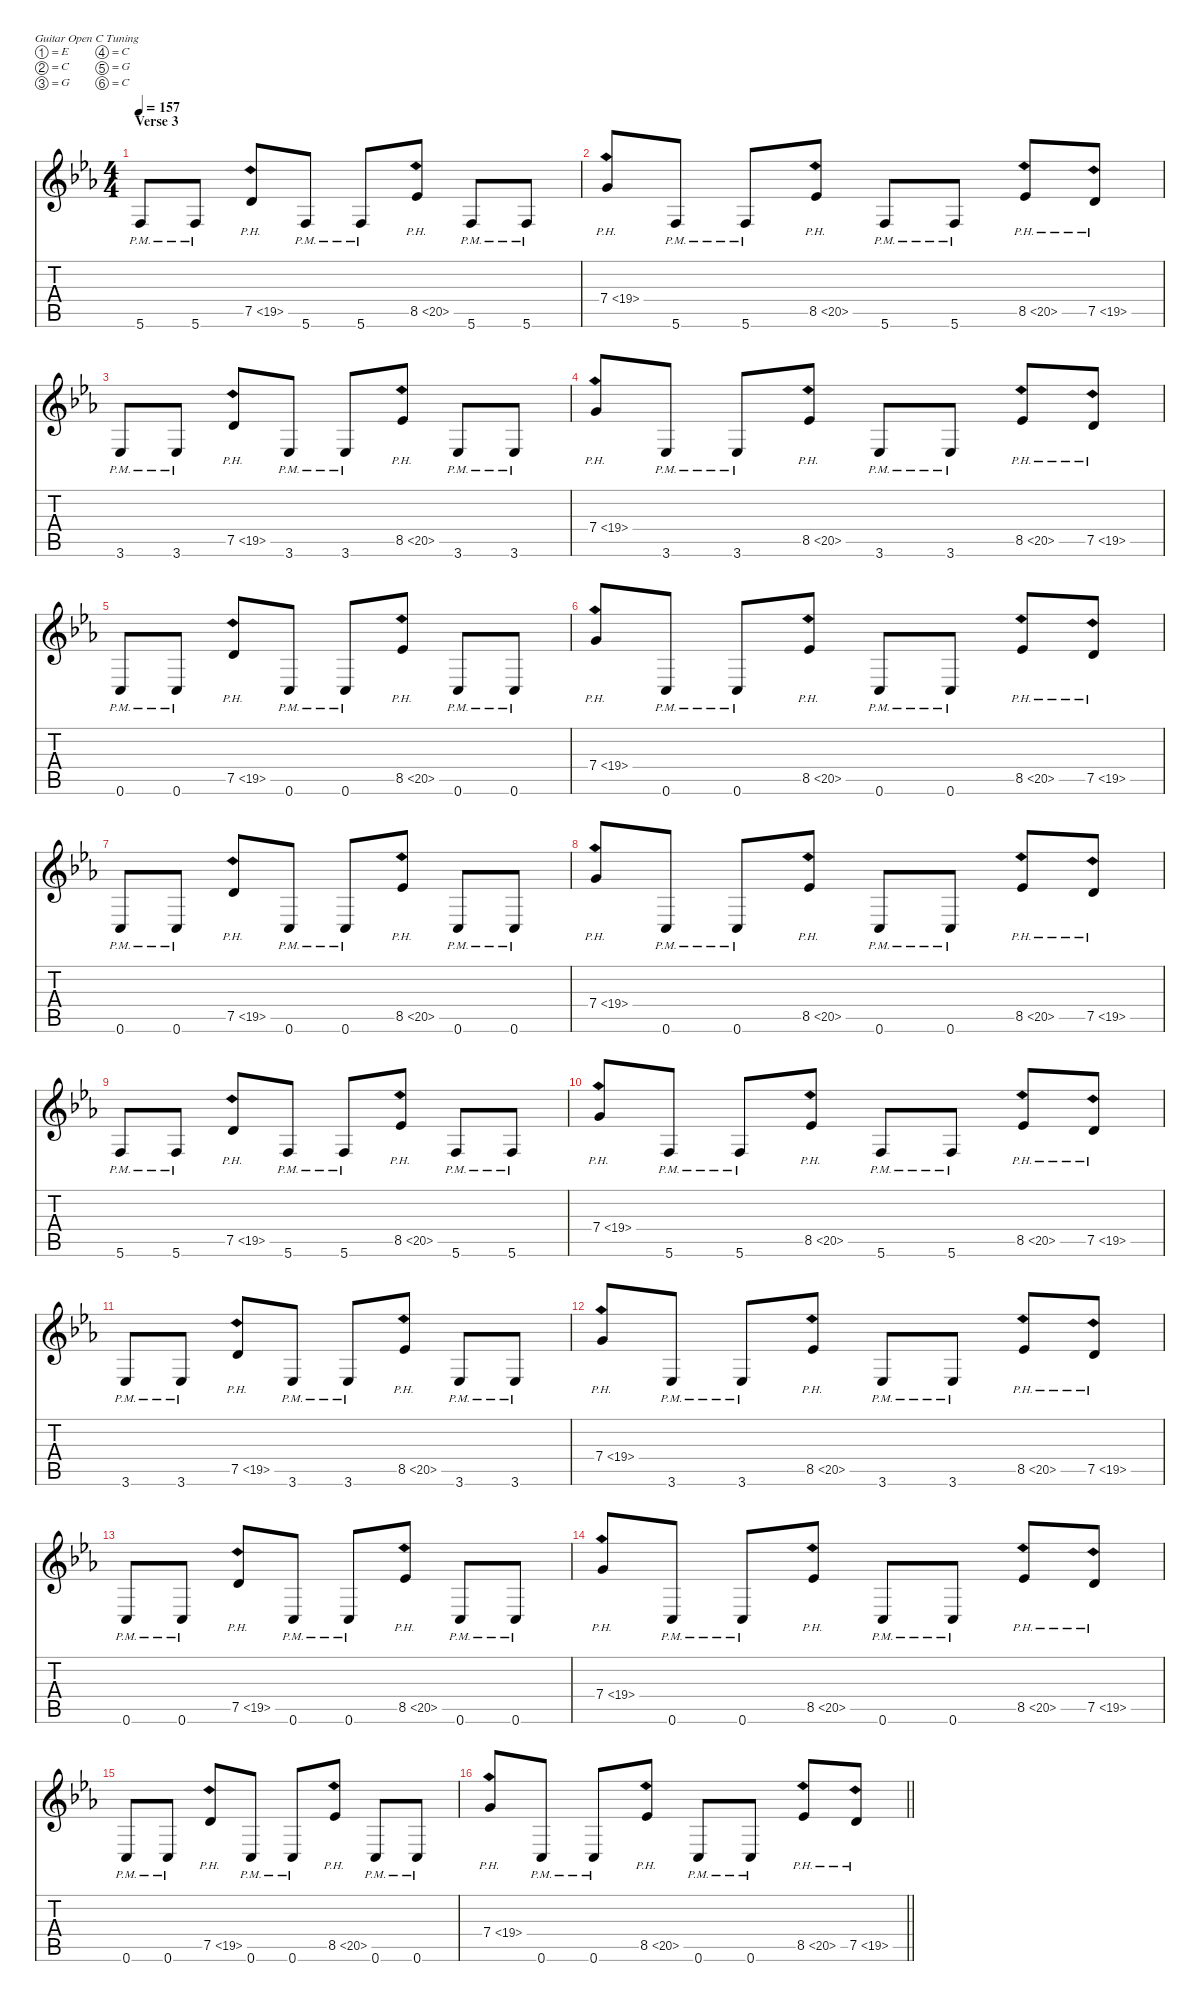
\defaultSystemsLayout 4
\hideDynamics
\bracketExtendMode nobrackets
\singleTrackTrackNamePolicy hidden
\multiTrackTrackNamePolicy hidden
\firstSystemTrackNameMode fullname
\firstSystemTrackNameOrientation horizontal
\otherSystemsTrackNameOrientation horizontal
\track ("Guitar Two" "dist.guit.") {instrument distortionguitar}
\staff {score tabs}
\tuning (E4 C4 G3 C3 G2 C2)
\ts (4 4)
\section ("" "Verse 3")
\tempo 157
\clef g2
\ks cminor
5.6{pm acc forcenatural}.8{dy f beam Up} 5.6{pm acc forcenatural}.8{beam Up} 7.5{ph 12 acc forcenatural}.8{beam Up} 5.6{pm acc forcenatural}.8{beam Up} 5.6{pm acc forcenatural}.8{beam Up} 8.5{ph 12 acc b}.8{beam Up} 5.6{pm acc forcenatural}.8{beam Up} 5.6{pm acc forcenatural}.8{beam Up} |
7.4{ph 12 acc forcenatural}.8{beam Up} 5.6{pm acc forcenatural}.8{beam Up} 5.6{pm acc forcenatural}.8{beam Up} 8.5{ph 12 acc b}.8{beam Up} 5.6{pm acc forcenatural}.8{beam Up} 5.6{pm acc forcenatural}.8{beam Up} 8.5{ph 12 acc b}.8{beam Up} 7.5{ph 12 acc forcenatural}.8{beam Up} |
3.6{pm acc b}.8{beam Up} 3.6{pm acc b}.8{beam Up} 7.5{ph 12 acc forcenatural}.8{beam Up} 3.6{pm acc b}.8{beam Up} 3.6{pm acc b}.8{beam Up} 8.5{ph 12 acc b}.8{beam Up} 3.6{pm acc b}.8{beam Up} 3.6{pm acc b}.8{beam Up} |
7.4{ph 12 acc forcenatural}.8{beam Up} 3.6{pm acc b}.8{beam Up} 3.6{pm acc b}.8{beam Up} 8.5{ph 12 acc b}.8{beam Up} 3.6{pm acc b}.8{beam Up} 3.6{pm acc b}.8{beam Up} 8.5{ph 12 acc b}.8{beam Up} 7.5{ph 12 acc forcenatural}.8{beam Up} |
0.6{pm acc forcenatural}.8{beam Up} 0.6{pm acc forcenatural}.8{beam Up} 7.5{ph 12 acc forcenatural}.8{beam Up} 0.6{pm acc forcenatural}.8{beam Up} 0.6{pm acc forcenatural}.8{beam Up} 8.5{ph 12 acc b}.8{beam Up} 0.6{pm acc forcenatural}.8{beam Up} 0.6{pm acc forcenatural}.8{beam Up} |
7.4{ph 12 acc forcenatural}.8{beam Up} 0.6{pm acc forcenatural}.8{beam Up} 0.6{pm acc forcenatural}.8{beam Up} 8.5{ph 12 acc b}.8{beam Up} 0.6{pm acc forcenatural}.8{beam Up} 0.6{pm acc forcenatural}.8{beam Up} 8.5{ph 12 acc b}.8{beam Up} 7.5{ph 12 acc forcenatural}.8{beam Up} |
0.6{pm acc forcenatural}.8{beam Up} 0.6{pm acc forcenatural}.8{beam Up} 7.5{ph 12 acc forcenatural}.8{beam Up} 0.6{pm acc forcenatural}.8{beam Up} 0.6{pm acc forcenatural}.8{beam Up} 8.5{ph 12 acc b}.8{beam Up} 0.6{pm acc forcenatural}.8{beam Up} 0.6{pm acc forcenatural}.8{beam Up} |
7.4{ph 12 acc forcenatural}.8{beam Up} 0.6{pm acc forcenatural}.8{beam Up} 0.6{pm acc forcenatural}.8{beam Up} 8.5{ph 12 acc b}.8{beam Up} 0.6{pm acc forcenatural}.8{beam Up} 0.6{pm acc forcenatural}.8{beam Up} 8.5{ph 12 acc b}.8{beam Up} 7.5{ph 12 acc forcenatural}.8{beam Up} |
5.6{pm acc forcenatural}.8{beam Up} 5.6{pm acc forcenatural}.8{beam Up} 7.5{ph 12 acc forcenatural}.8{beam Up} 5.6{pm acc forcenatural}.8{beam Up} 5.6{pm acc forcenatural}.8{beam Up} 8.5{ph 12 acc b}.8{beam Up} 5.6{pm acc forcenatural}.8{beam Up} 5.6{pm acc forcenatural}.8{beam Up} |
7.4{ph 12 acc forcenatural}.8{beam Up} 5.6{pm acc forcenatural}.8{beam Up} 5.6{pm acc forcenatural}.8{beam Up} 8.5{ph 12 acc b}.8{beam Up} 5.6{pm acc forcenatural}.8{beam Up} 5.6{pm acc forcenatural}.8{beam Up} 8.5{ph 12 acc b}.8{beam Up} 7.5{ph 12 acc forcenatural}.8{beam Up} |
3.6{pm acc b}.8{beam Up} 3.6{pm acc b}.8{beam Up} 7.5{ph 12 acc forcenatural}.8{beam Up} 3.6{pm acc b}.8{beam Up} 3.6{pm acc b}.8{beam Up} 8.5{ph 12 acc b}.8{beam Up} 3.6{pm acc b}.8{beam Up} 3.6{pm acc b}.8{beam Up} |
7.4{ph 12 acc forcenatural}.8{beam Up} 3.6{pm acc b}.8{beam Up} 3.6{pm acc b}.8{beam Up} 8.5{ph 12 acc b}.8{beam Up} 3.6{pm acc b}.8{beam Up} 3.6{pm acc b}.8{beam Up} 8.5{ph 12 acc b}.8{beam Up} 7.5{ph 12 acc forcenatural}.8{beam Up} |
0.6{pm acc forcenatural}.8{beam Up} 0.6{pm acc forcenatural}.8{beam Up} 7.5{ph 12 acc forcenatural}.8{beam Up} 0.6{pm acc forcenatural}.8{beam Up} 0.6{pm acc forcenatural}.8{beam Up} 8.5{ph 12 acc b}.8{beam Up} 0.6{pm acc forcenatural}.8{beam Up} 0.6{pm acc forcenatural}.8{beam Up} |
7.4{ph 12 acc forcenatural}.8{beam Up} 0.6{pm acc forcenatural}.8{beam Up} 0.6{pm acc forcenatural}.8{beam Up} 8.5{ph 12 acc b}.8{beam Up} 0.6{pm acc forcenatural}.8{beam Up} 0.6{pm acc forcenatural}.8{beam Up} 8.5{ph 12 acc b}.8{beam Up} 7.5{ph 12 acc forcenatural}.8{beam Up} |
0.6{pm acc forcenatural}.8{beam Up} 0.6{pm acc forcenatural}.8{beam Up} 7.5{ph 12 acc forcenatural}.8{beam Up} 0.6{pm acc forcenatural}.8{beam Up} 0.6{pm acc forcenatural}.8{beam Up} 8.5{ph 12 acc b}.8{beam Up} 0.6{pm acc forcenatural}.8{beam Up} 0.6{pm acc forcenatural}.8{beam Up} |
\barLineRight lightlight
7.4{ph 12 acc forcenatural}.8{beam Up} 0.6{pm acc forcenatural}.8{beam Up} 0.6{pm acc forcenatural}.8{beam Up} 8.5{ph 12 acc b}.8{beam Up} 0.6{pm acc forcenatural}.8{beam Up} 0.6{pm acc forcenatural}.8{beam Up} 8.5{ph 12 acc b}.8{beam Up} 7.5{ph 12 acc forcenatural}.8{beam Up}
